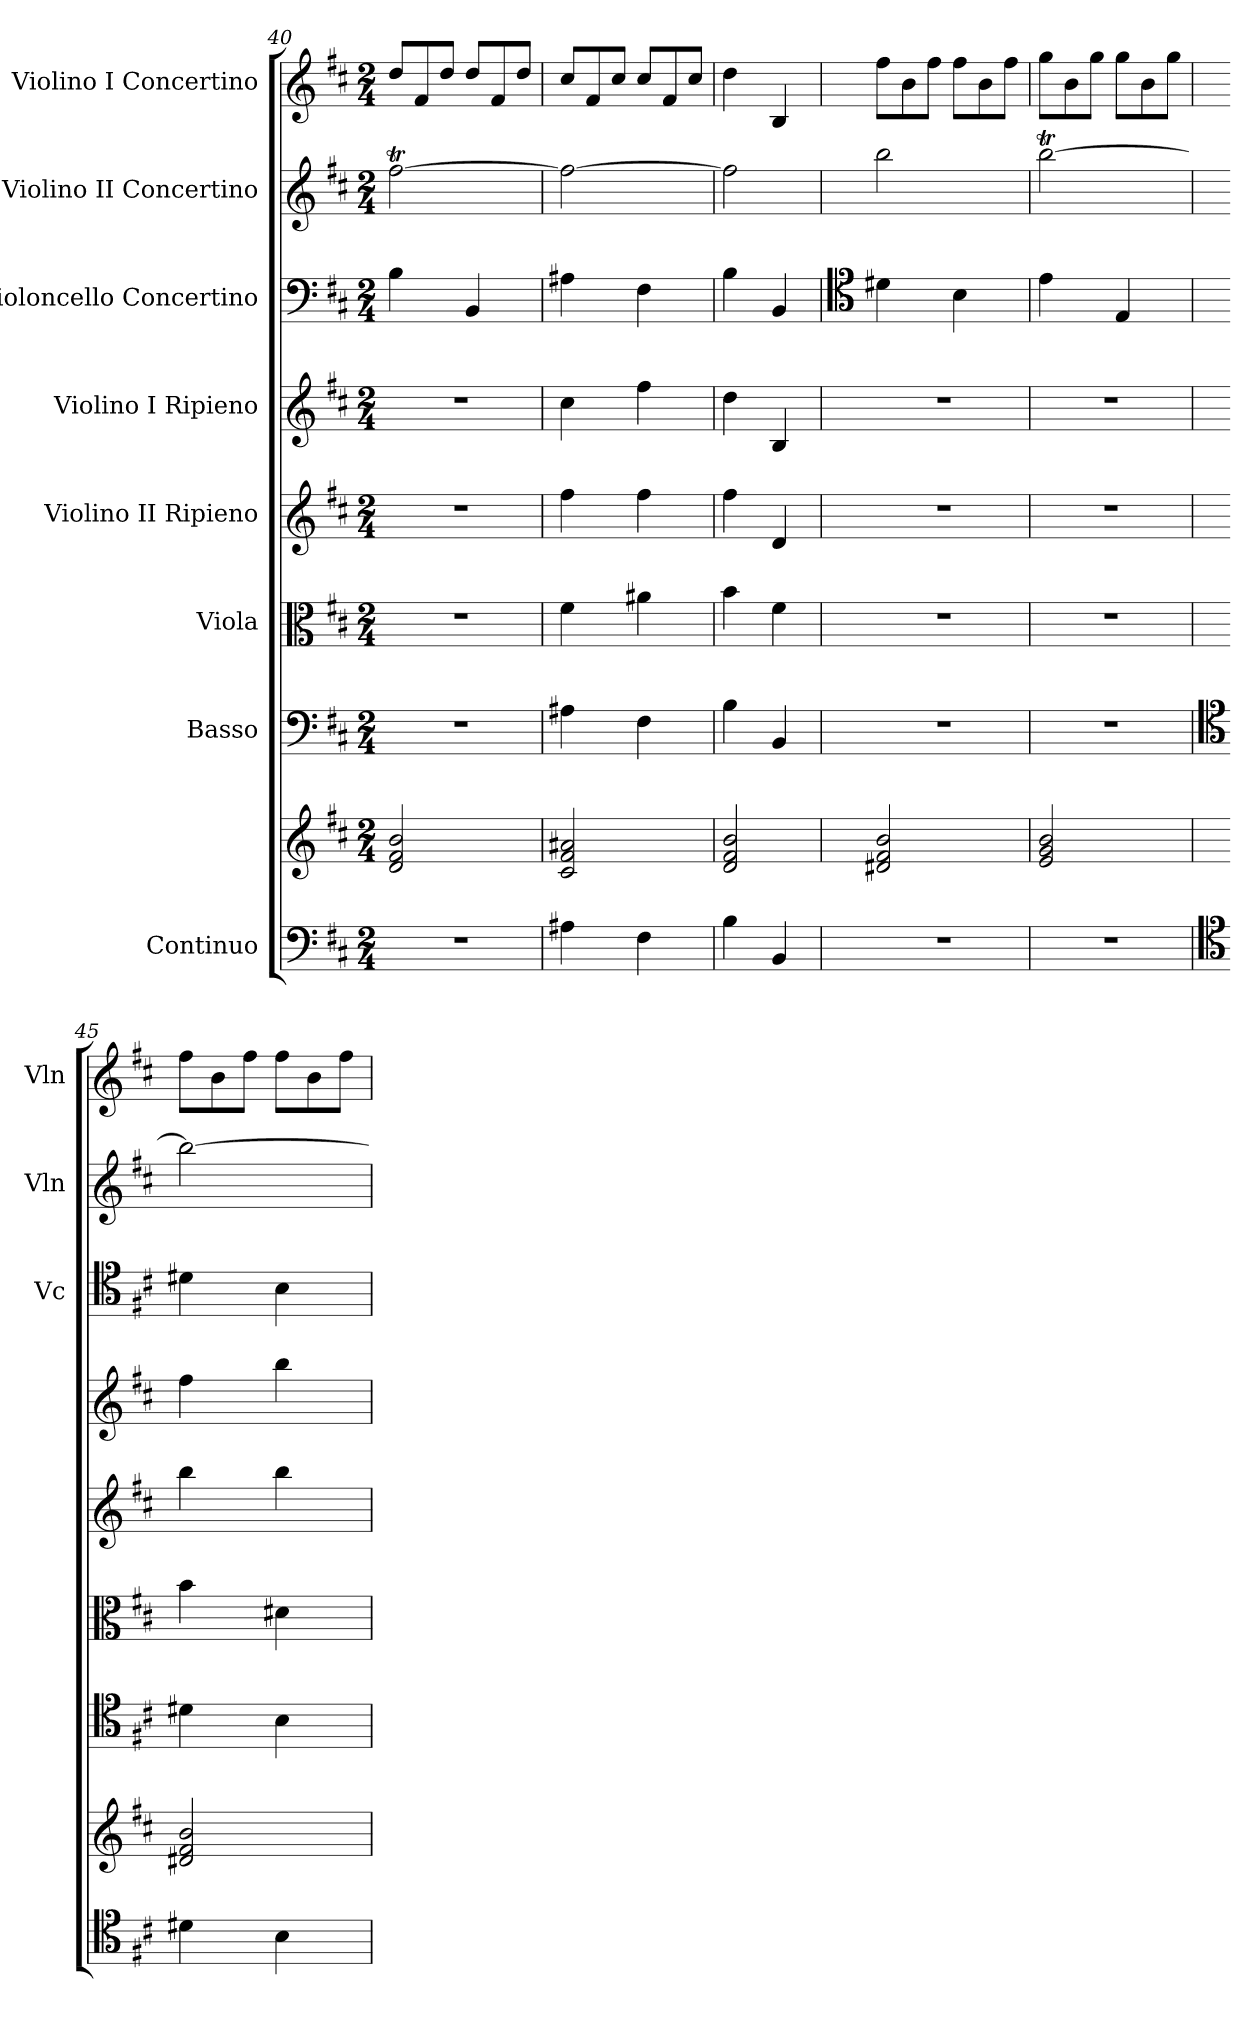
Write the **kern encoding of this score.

**kern	**kern	**kern	**kern	**kern	**kern	**kern	**kern	**kern
*part8	*part8	*part7	*part6	*part5	*part4	*part3	*part2	*part1
*staff9	*staff8	*staff7	*staff6	*staff5	*staff4	*staff3	*staff2	*staff1
*I"Continuo	*	*I"Basso	*I"Viola	*I"Violino II Ripieno	*I"Violino I Ripieno	*I"Violoncello Concertino	*I"Violino II Concertino	*I"Violino I Concertino
*	*	*	*	*	*	*I'Vc	*I'Vln	*I'Vln
*clefF4	*clefG2	*clefF4	*clefC3	*clefG2	*clefG2	*clefF4	*clefG2	*clefG2
*k[f#c#]	*k[f#c#]	*k[f#c#]	*k[f#c#]	*k[f#c#]	*k[f#c#]	*k[f#c#]	*k[f#c#]	*k[f#c#]
*M2/4	*M2/4	*M2/4	*M2/4	*M2/4	*M2/4	*M2/4	*M2/4	*M2/4
*	*	*	*	*	*	*	*	*Xtuplet
=40	=40	=40	=40	=40	=40	=40	=40	=40
2r	2d/ 2f#/ 2b/	2r	2r	2r	2r	4B\	[2ff#t\	12dd/L
.	.	.	.	.	.	.	.	12f#/
.	.	.	.	.	.	.	.	12dd/J
.	.	.	.	.	.	4BB/	.	12dd/L
.	.	.	.	.	.	.	.	12f#/
.	.	.	.	.	.	.	.	12dd/J
=41	=41	=41	=41	=41	=41	=41	=41	=41
4A#X\	2c#/ 2f#/ 2a#X/	4A#X\	4f#\	4ff#\	4cc#\	4A#X\	2ff#\_	12cc#/L
.	.	.	.	.	.	.	.	12f#/
.	.	.	.	.	.	.	.	12cc#/J
4F#\	.	4F#\	4a#X\	4ff#\	4ff#\	4F#\	.	12cc#/L
.	.	.	.	.	.	.	.	12f#/
.	.	.	.	.	.	.	.	12cc#/J
=42	=42	=42	=42	=42	=42	=42	=42	=42
4B\	2d/ 2f#/ 2b/	4B\	4b\	4ff#\	4dd\	4B\	2ff#TTT\]	4dd\
4BB/	.	4BB/	4f#\	4d/	4B/	4BB/	.	4B/
=43	=43	=43	=43	=43	=43	=43	=43	=43
*	*	*	*	*	*	*clefC4	*	*
2r	2d#X/ 2f#/ 2b/	2r	2r	2r	2r	4d#X\	2bb\	12ff#\L
.	.	.	.	.	.	.	.	12b\
.	.	.	.	.	.	.	.	12ff#\J
.	.	.	.	.	.	4B\	.	12ff#\L
.	.	.	.	.	.	.	.	12b\
.	.	.	.	.	.	.	.	12ff#\J
=44	=44	=44	=44	=44	=44	=44	=44	=44
2r	2e/ 2g/ 2b/	2r	2r	2r	2r	4e\	[2bbT\	12gg\L
.	.	.	.	.	.	.	.	12b\
.	.	.	.	.	.	.	.	12gg\J
.	.	.	.	.	.	4E/	.	12gg\L
.	.	.	.	.	.	.	.	12b\
.	.	.	.	.	.	.	.	12gg\J
=45	=45	=45	=45	=45	=45	=45	=45	=45
*clefC4	*	*clefC4	*	*	*	*	*	*
4d#X\	2d#X/ 2f#/ 2b/	4d#X\	4b\	4bb\	4ff#\	4d#X\	2bb\_	12ff#\L
.	.	.	.	.	.	.	.	12b\
.	.	.	.	.	.	.	.	12ff#\J
4B\	.	4B\	4d#X\	4bb\	4bb\	4B\	.	12ff#\L
.	.	.	.	.	.	.	.	12b\
.	.	.	.	.	.	.	.	12ff#\J
=	=	=	=	=	=	=	=	=
*-	*-	*-	*-	*-	*-	*-	*-	*-
